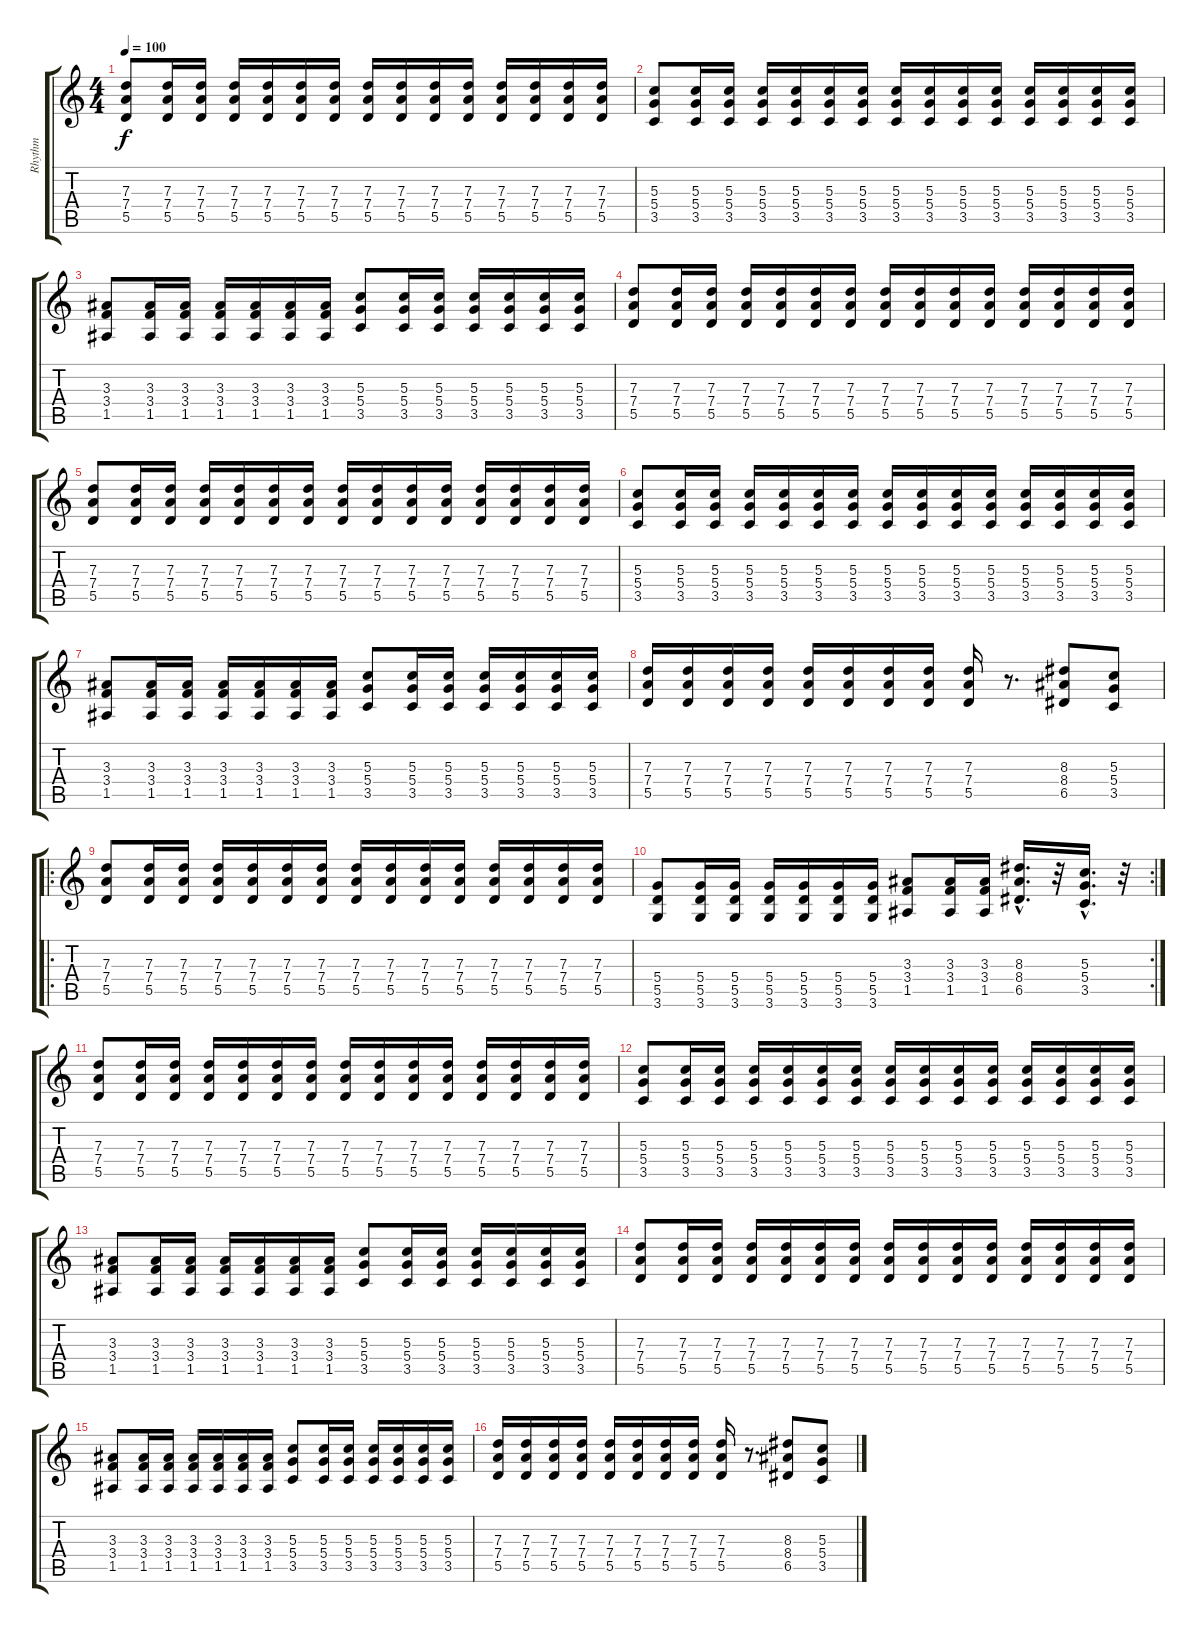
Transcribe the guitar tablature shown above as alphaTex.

\track ("Rhythm" "Rhythm") {instrument overdrivenguitar}
\staff {score tabs}
\tuning (E4 B3 G3 D3 A2 E2) {hide}
\ts (4 4)
\tempo 100
\clef g2
\ks c
(7.3 7.4 5.5).8{dy f instrument overdrivenguitar} (7.3 7.4 5.5).16 (7.3 7.4 5.5).16 (7.3 7.4 5.5).16 (7.3 7.4 5.5).16 (7.3 7.4 5.5).16 (7.3 7.4 5.5).16 (7.3 7.4 5.5).16 (7.3 7.4 5.5).16 (7.3 7.4 5.5).16 (7.3 7.4 5.5).16 (7.3 7.4 5.5).16 (7.3 7.4 5.5).16 (7.3 7.4 5.5).16 (7.3 7.4 5.5).16 |
(5.3 5.4 3.5).8 (5.3 5.4 3.5).16 (5.3 5.4 3.5).16 (5.3 5.4 3.5).16 (5.3 5.4 3.5).16 (5.3 5.4 3.5).16 (5.3 5.4 3.5).16 (5.3 5.4 3.5).16 (5.3 5.4 3.5).16 (5.3 5.4 3.5).16 (5.3 5.4 3.5).16 (5.3 5.4 3.5).16 (5.3 5.4 3.5).16 (5.3 5.4 3.5).16 (5.3 5.4 3.5).16 |
(3.3 3.4 1.5).8 (3.3 3.4 1.5).16 (3.3 3.4 1.5).16 (3.3 3.4 1.5).16 (3.3 3.4 1.5).16 (3.3 3.4 1.5).16 (3.3 3.4 1.5).16 (5.3 5.4 3.5).8 (5.3 5.4 3.5).16 (5.3 5.4 3.5).16 (5.3 5.4 3.5).16 (5.3 5.4 3.5).16 (5.3 5.4 3.5).16 (5.3 5.4 3.5).16 |
(7.3 7.4 5.5).8 (7.3 7.4 5.5).16 (7.3 7.4 5.5).16 (7.3 7.4 5.5).16 (7.3 7.4 5.5).16 (7.3 7.4 5.5).16 (7.3 7.4 5.5).16 (7.3 7.4 5.5).16 (7.3 7.4 5.5).16 (7.3 7.4 5.5).16 (7.3 7.4 5.5).16 (7.3 7.4 5.5).16 (7.3 7.4 5.5).16 (7.3 7.4 5.5).16 (7.3 7.4 5.5).16 |
(7.3 7.4 5.5).8 (7.3 7.4 5.5).16 (7.3 7.4 5.5).16 (7.3 7.4 5.5).16 (7.3 7.4 5.5).16 (7.3 7.4 5.5).16 (7.3 7.4 5.5).16 (7.3 7.4 5.5).16 (7.3 7.4 5.5).16 (7.3 7.4 5.5).16 (7.3 7.4 5.5).16 (7.3 7.4 5.5).16 (7.3 7.4 5.5).16 (7.3 7.4 5.5).16 (7.3 7.4 5.5).16 |
(5.3 5.4 3.5).8 (5.3 5.4 3.5).16 (5.3 5.4 3.5).16 (5.3 5.4 3.5).16 (5.3 5.4 3.5).16 (5.3 5.4 3.5).16 (5.3 5.4 3.5).16 (5.3 5.4 3.5).16 (5.3 5.4 3.5).16 (5.3 5.4 3.5).16 (5.3 5.4 3.5).16 (5.3 5.4 3.5).16 (5.3 5.4 3.5).16 (5.3 5.4 3.5).16 (5.3 5.4 3.5).16 |
(3.3 3.4 1.5).8 (3.3 3.4 1.5).16 (3.3 3.4 1.5).16 (3.3 3.4 1.5).16 (3.3 3.4 1.5).16 (3.3 3.4 1.5).16 (3.3 3.4 1.5).16 (5.3 5.4 3.5).8 (5.3 5.4 3.5).16 (5.3 5.4 3.5).16 (5.3 5.4 3.5).16 (5.3 5.4 3.5).16 (5.3 5.4 3.5).16 (5.3 5.4 3.5).16 |
(7.3 7.4 5.5).16 (7.3 7.4 5.5).16 (7.3 7.4 5.5).16 (7.3 7.4 5.5).16 (7.3 7.4 5.5).16 (7.3 7.4 5.5).16 (7.3 7.4 5.5).16 (7.3 7.4 5.5).16 (7.3 7.4 5.5).16 r.8{d} (8.3 8.4 6.5).8 (5.3 5.4 3.5).8 |
\ro
(7.3 7.4 5.5).8 (7.3 7.4 5.5).16 (7.3 7.4 5.5).16 (7.3 7.4 5.5).16 (7.3 7.4 5.5).16 (7.3 7.4 5.5).16 (7.3 7.4 5.5).16 (7.3 7.4 5.5).16 (7.3 7.4 5.5).16 (7.3 7.4 5.5).16 (7.3 7.4 5.5).16 (7.3 7.4 5.5).16 (7.3 7.4 5.5).16 (7.3 7.4 5.5).16 (7.3 7.4 5.5).16 |
\rc 2
(5.4 5.5 3.6).8 (5.4 5.5 3.6).16 (5.4 5.5 3.6).16 (5.4 5.5 3.6).16 (5.4 5.5 3.6).16 (5.4 5.5 3.6).16 (5.4 5.5 3.6).16 (3.3 3.4 1.5).8 (3.3 3.4 1.5).16 (3.3 3.4 1.5).16 (8.3{hac} 8.4{hac} 6.5{hac}).16{d} r.32 (5.3{hac} 5.4{hac} 3.5{hac}).16{d} r.32 |
(7.3 7.4 5.5).8 (7.3 7.4 5.5).16 (7.3 7.4 5.5).16 (7.3 7.4 5.5).16 (7.3 7.4 5.5).16 (7.3 7.4 5.5).16 (7.3 7.4 5.5).16 (7.3 7.4 5.5).16 (7.3 7.4 5.5).16 (7.3 7.4 5.5).16 (7.3 7.4 5.5).16 (7.3 7.4 5.5).16 (7.3 7.4 5.5).16 (7.3 7.4 5.5).16 (7.3 7.4 5.5).16 |
(5.3 5.4 3.5).8 (5.3 5.4 3.5).16 (5.3 5.4 3.5).16 (5.3 5.4 3.5).16 (5.3 5.4 3.5).16 (5.3 5.4 3.5).16 (5.3 5.4 3.5).16 (5.3 5.4 3.5).16 (5.3 5.4 3.5).16 (5.3 5.4 3.5).16 (5.3 5.4 3.5).16 (5.3 5.4 3.5).16 (5.3 5.4 3.5).16 (5.3 5.4 3.5).16 (5.3 5.4 3.5).16 |
(3.3 3.4 1.5).8 (3.3 3.4 1.5).16 (3.3 3.4 1.5).16 (3.3 3.4 1.5).16 (3.3 3.4 1.5).16 (3.3 3.4 1.5).16 (3.3 3.4 1.5).16 (5.3 5.4 3.5).8 (5.3 5.4 3.5).16 (5.3 5.4 3.5).16 (5.3 5.4 3.5).16 (5.3 5.4 3.5).16 (5.3 5.4 3.5).16 (5.3 5.4 3.5).16 |
(7.3 7.4 5.5).8 (7.3 7.4 5.5).16 (7.3 7.4 5.5).16 (7.3 7.4 5.5).16 (7.3 7.4 5.5).16 (7.3 7.4 5.5).16 (7.3 7.4 5.5).16 (7.3 7.4 5.5).16 (7.3 7.4 5.5).16 (7.3 7.4 5.5).16 (7.3 7.4 5.5).16 (7.3 7.4 5.5).16 (7.3 7.4 5.5).16 (7.3 7.4 5.5).16 (7.3 7.4 5.5).16 |
(3.3 3.4 1.5).8 (3.3 3.4 1.5).16 (3.3 3.4 1.5).16 (3.3 3.4 1.5).16 (3.3 3.4 1.5).16 (3.3 3.4 1.5).16 (3.3 3.4 1.5).16 (5.3 5.4 3.5).8 (5.3 5.4 3.5).16 (5.3 5.4 3.5).16 (5.3 5.4 3.5).16 (5.3 5.4 3.5).16 (5.3 5.4 3.5).16 (5.3 5.4 3.5).16 |
(7.3 7.4 5.5).16 (7.3 7.4 5.5).16 (7.3 7.4 5.5).16 (7.3 7.4 5.5).16 (7.3 7.4 5.5).16 (7.3 7.4 5.5).16 (7.3 7.4 5.5).16 (7.3 7.4 5.5).16 (7.3 7.4 5.5).16 r.8{d} (8.3 8.4 6.5).8 (5.3 5.4 3.5).8
